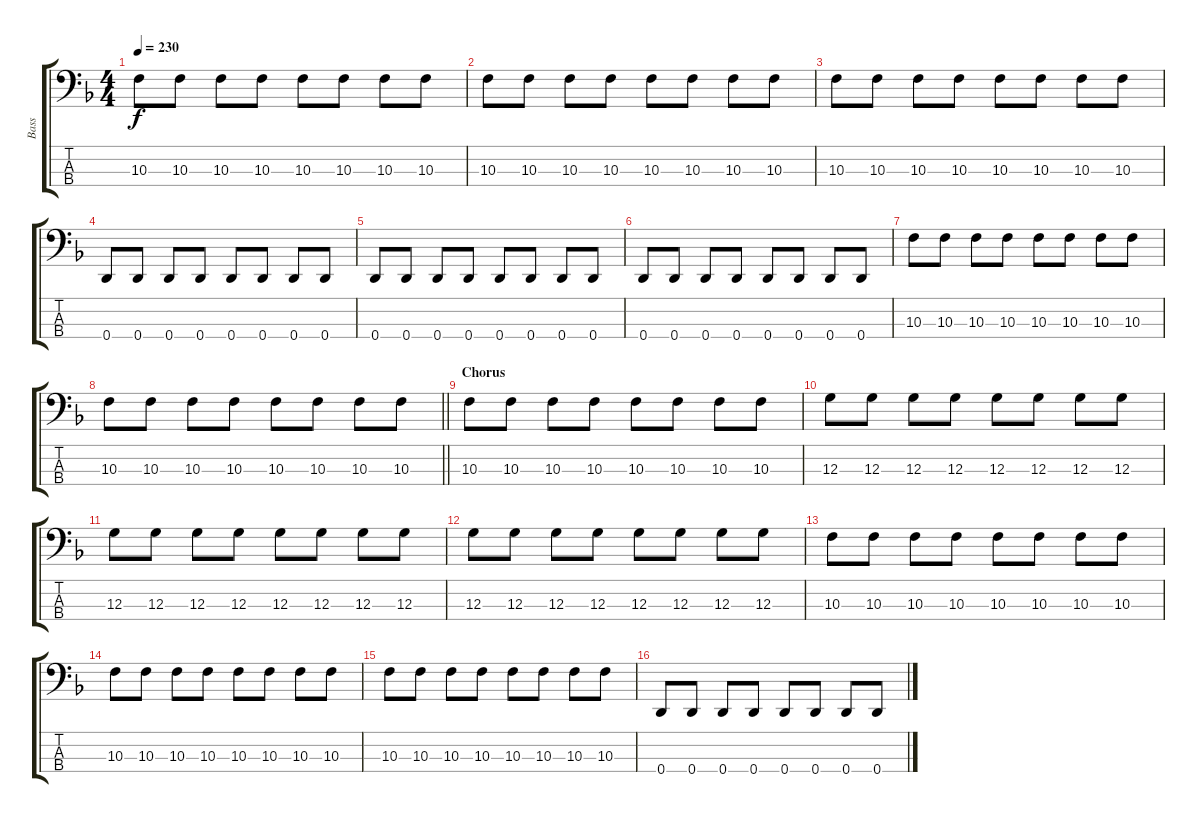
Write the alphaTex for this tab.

\track ("Bass" "Bass") {instrument electricbasspick}
\staff {score tabs}
\tuning (F2 C2 G1 D1) {hide}
\ts (4 4)
\tempo 230
\clef f4
\ks f
10.3.8{dy f} 10.3.8 10.3.8 10.3.8 10.3.8 10.3.8 10.3.8 10.3.8 |
10.3.8 10.3.8 10.3.8 10.3.8 10.3.8 10.3.8 10.3.8 10.3.8 |
10.3.8 10.3.8 10.3.8 10.3.8 10.3.8 10.3.8 10.3.8 10.3.8 |
0.4.8 0.4.8 0.4.8 0.4.8 0.4.8 0.4.8 0.4.8 0.4.8 |
0.4.8 0.4.8 0.4.8 0.4.8 0.4.8 0.4.8 0.4.8 0.4.8 |
0.4.8 0.4.8 0.4.8 0.4.8 0.4.8 0.4.8 0.4.8 0.4.8 |
10.3.8 10.3.8 10.3.8 10.3.8 10.3.8 10.3.8 10.3.8 10.3.8 |
\barLineRight lightlight
10.3.8 10.3.8 10.3.8 10.3.8 10.3.8 10.3.8 10.3.8 10.3.8 |
\section ("" "Chorus")
10.3.8 10.3.8 10.3.8 10.3.8 10.3.8 10.3.8 10.3.8 10.3.8 |
12.3.8 12.3.8 12.3.8 12.3.8 12.3.8 12.3.8 12.3.8 12.3.8 |
12.3.8 12.3.8 12.3.8 12.3.8 12.3.8 12.3.8 12.3.8 12.3.8 |
12.3.8 12.3.8 12.3.8 12.3.8 12.3.8 12.3.8 12.3.8 12.3.8 |
10.3.8 10.3.8 10.3.8 10.3.8 10.3.8 10.3.8 10.3.8 10.3.8 |
10.3.8 10.3.8 10.3.8 10.3.8 10.3.8 10.3.8 10.3.8 10.3.8 |
10.3.8 10.3.8 10.3.8 10.3.8 10.3.8 10.3.8 10.3.8 10.3.8 |
0.4.8 0.4.8 0.4.8 0.4.8 0.4.8 0.4.8 0.4.8 0.4.8
